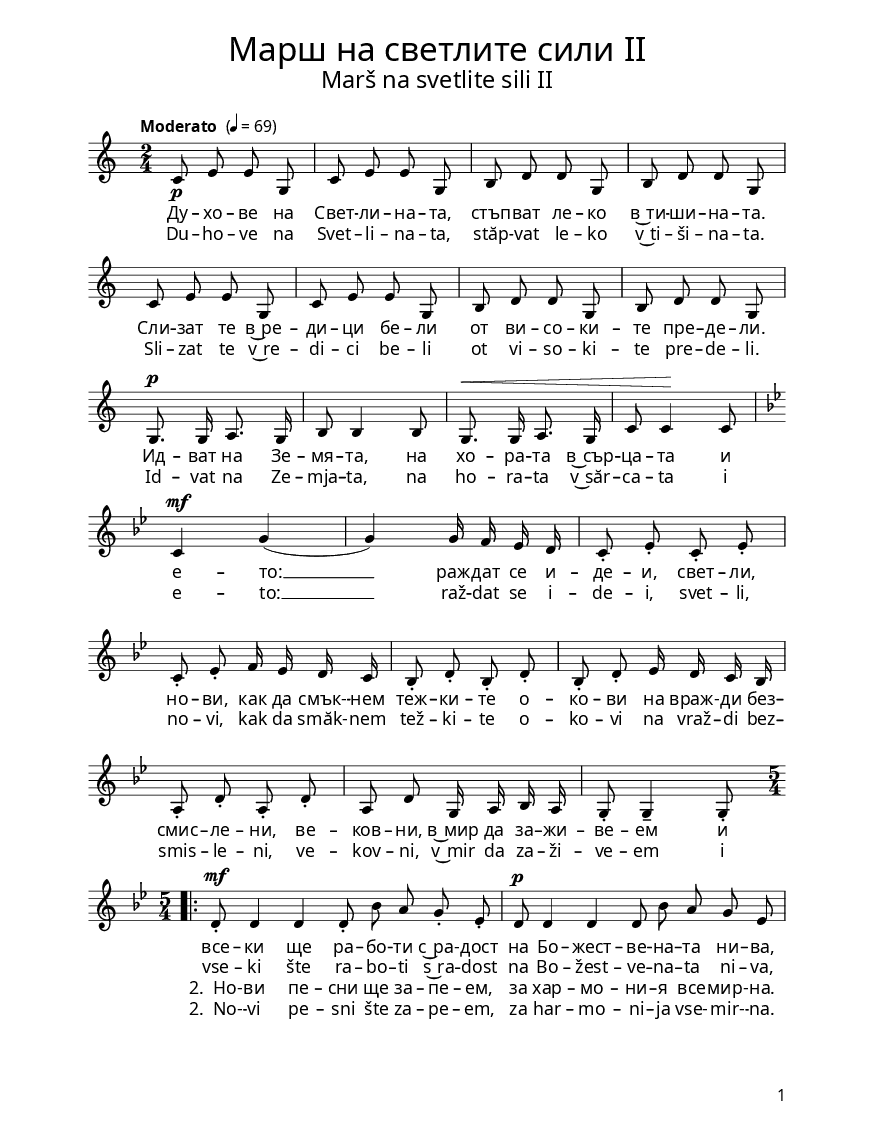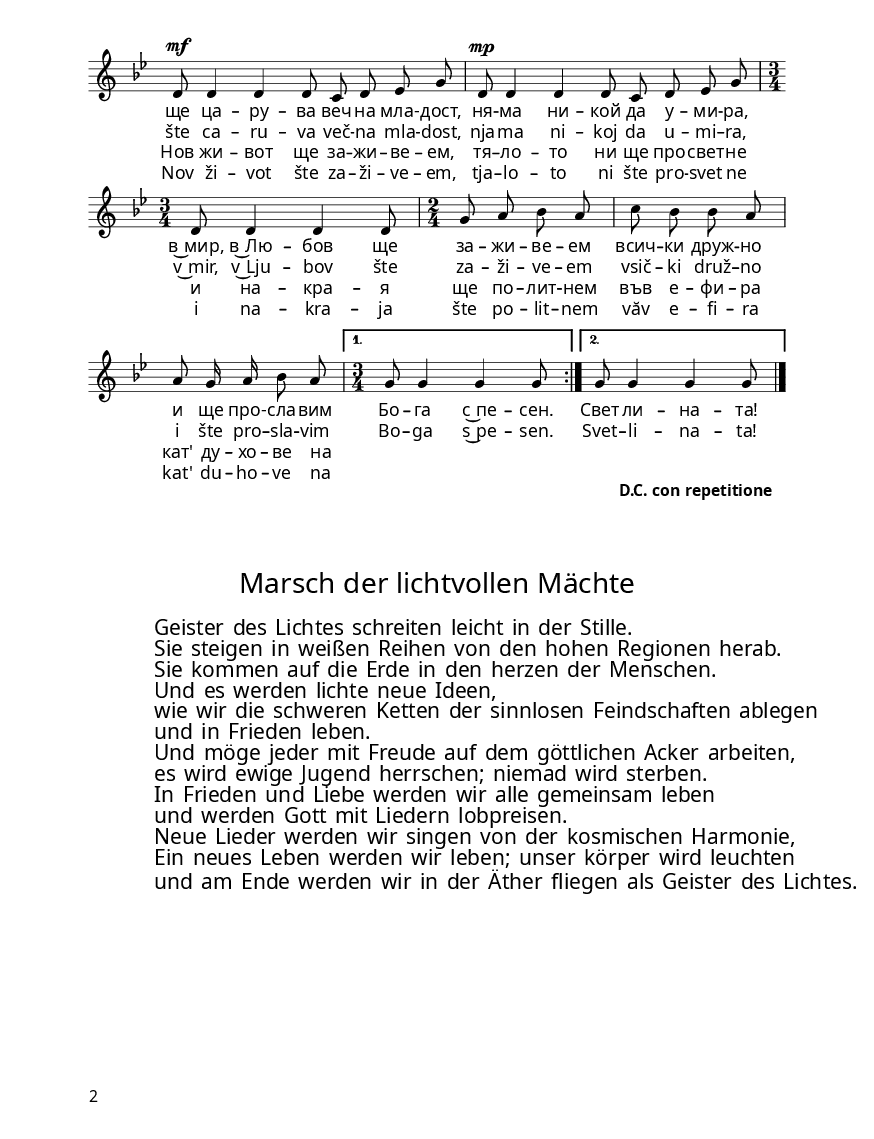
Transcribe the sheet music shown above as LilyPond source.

\version "2.24.1"

% include paper part and global functions
\include "include/globals.ily"

\bookpart {
  \label #'ref162_2
  \tocItem \markup "Марш на светлите сили II – Marš na svetlite sili II"
  \include "include/bookpart-paper.ily"
  \score {
    \include "include/score-layout.ily"

    \new Voice \relative c' {
      \clef treble
      \key c \major
      \time 2/4
      \tempoFunc "Moderato " 4 "69"

      \autoBeamOff


      c8 \p e e g, | c8 e e g, | b d d g, | b d d g, | \break

     c8 e e g, |c8 e e g, | b d d g, |  b d d g, | \break

      g8.^\p g16 a8. g16 | b8 b4 b8 | g8.^\< g16 a8. g16 |  c8 c4  \! c8 | \break

      \key g \minor  c4^\mf  g'4 (g4) g16 f es d |  c8\staccato es\staccato c\staccato es\staccato |\break

      c\staccato es\staccato f16 es d c | bes8\staccato d\staccato bes\staccato d\staccato | bes\staccato d\staccato es16 d c bes | a8\staccato d\staccato a\staccato d\staccato | a d g,16 a bes a | g8\staccato g4-- g8\staccato | \break

      \bar ".|:" \repeat volta 2 {

        \time 5/4 d'8\staccato^\mf d4 d4 d8\staccato bes'8 a g\staccato es\staccato |

        d8^\p  d4 d4 d8 bes'8 a8 g es | \break

        d8^\mf  d4  d4 d8 c d es g |

        d^\mp  d4 d4 d8 c8 d8 es g | \break

        \time 3/4 d8 d4 d4 d8 | \time 2/4 g8 a bes a |c bes bes a | \break

        a g16 a bes8 a8 |
        \time 3/4
      }

      \alternative {
        { g8 g4 g4 g8}
        { g8 g4 g4 g8\bar "|." }
      }


    }

    \addlyrics {
      Ду -- хо -- ве на Свет -- ли -- на -- та, стъп -- ват ле -- ко в~ти -- ши -- на -- та.

      Сли --  зат те в~ре -- ди -- ци бе -- ли от ви -- со -- ки -- те пре -- де -- ли.

      Ид  -- ват на Зе -- мя -- та, на хо -- ра -- та в~сър -- ца -- та

      и е -- то: __ раж -- дат се и -- де -- и, свет --  ли, но -- ви,

      как да "смък-" -- нем теж -- ки -- те о -- ко -- ви на

      "враж-" -- ди без -- смис -- ле -- ни, ве -- ков -- ни, в~мир да за -- жи -- ве -- ем



      и все -- ки ще ра -- бо -- ти "с~ра-" -- дост на Бо -- жест -- ве -- на -- та ни -- ва,

      ще ца -- ру -- ва веч -- на "мла-" -- дост, ня -- ма ни -- кой да у -- ми -- ра,

      в~мир, в~Лю -- бов ще за -- жи -- ве -- ем

      всич -- ки друж -- но и ще "про-" -- сла -- вим Бо -- га с~пе -- сен. Свет -- ли -- на -- та!






    }

    \addlyrics {
      Du -- ho -- ve na Svet -- li -- na -- ta, stăp -- vat le -- ko v~ti -- ši -- na -- ta.

      Sli --  zat te v~re -- di -- ci be -- li ot vi -- so -- ki -- te pre -- de -- li.

      Id  -- vat na Ze -- mja -- ta, na ho -- ra -- ta v~săr -- ca -- ta

      i e -- to: __ raž -- dat se i -- de -- i, svet --  li, no -- vi,

      kak da "smăk-" -- nem tež -- ki -- te o -- ko -- vi na

      vraž -- di bez -- smis -- le -- ni, ve -- kov -- ni, v~mir da za -- ži -- ve -- em



      i vse -- ki šte ra -- bo -- ti s~ra -- dost na Bo -- žest -- ve -- na -- ta ni -- va,

      šte ca -- ru -- va več -- na mla -- dost, nja -- ma ni -- koj da u -- mi -- ra,

      v~mir, v~Lju -- bov šte za -- ži -- ve -- em

      vsič -- ki druž -- no i šte pro -- sla -- vim Bo -- ga s~pe -- sen. Svet -- li -- na -- ta!

    }


    \addlyrics {
      " " " " " " " " " " " " " " " "

      " " " " " " " " " " " " " " " "

      " " " " " " " " " " " " " " " " " "

      " " " " " " " " " " " " " " " " " " " " " " " " " " " "

      " " " " " " " " " " " " " " " " " "    " " " " " " " " " " " " " " " " " " " " " " " " " " " "

      " " " " " " " " " " " " " " " " " "    " " " " " " " " " " " " " " " " " " " " " " " " " " " "

      "2.  Но-"   -- ви пе -- сни ще за -- пе -- ем, за хар -- мо -- ни -- я все -- "мир-" -- на.

      Нов жи -- вот ще за -- жи -- ве -- ем, тя -- ло -- то ни ще про -- свет -- не

      и на -- кра -- я ще по -- лит -- нем във е -- фи -- ра кат' ду -- хо -- ве на


      " " " " " " " " " " " " " " " " " "

      " " " " " " " " " " " " " " " " " "
    }

    \addlyrics {
      " " " " " " " " " " " " " " " "

      " " " " " " " " " " " " " " " "

      " " " " " " " " " " " " " " " " " "

      " " " " " " " " " " " " " " " " " " " " " " " " " " " "

      " " " " " " " " " " " " " " " " " "    " " " " " " " " " " " " " " " " " " " " " " " " " " " "

      " " " " " " " " " " " " " " " " " "    " " " " " " " " " " " " " " " " " " " " " " " " " " " "

      "2.  No-"   -- vi pe -- sni šte za -- pe -- em, za har -- mo -- ni -- ja "vse-" -- "mir-" -- na.

      Nov ži -- vot šte za -- ži -- ve -- em, tja -- lo -- to ni šte pro -- svet -- ne

      i na -- kra -- ja šte po -- lit -- nem văv e -- fi -- ra kat' du -- ho -- ve na


      " " " " " " " " " " " " " " " " " "

      " " " " " " " " " " " " " " " " " "
    }


    \header {
      title = \titleFunc "Марш на светлите сили II" "Marš na svetlite sili II"
    }

    \midi{}

  } % score

  \markup \dc-one "D.C. con repetitione"

  \markup \empty-two

  % include foreign translation(s) of the song
  \version "2.24.0"

\markup \fill-line { \fontsize #deTitleFontSize "Marsch der lichtvollen Mächte" }
\markup \null
\markup \null
\markup \fontsize #deCoupletFontSize {
  \hspace #5
  \override #`(baseline-skip . ,deCoupletBaselineSkip)

  \column {

    \line { " "Geister des Lichtes schreiten leicht in der Stille. }

    \line { " "Sie steigen in weißen Reihen von den hohen Regionen herab. }

    \line { " "Sie kommen auf die Erde in den herzen der Menschen. }

    \line { " "Und es werden lichte neue Ideen, }

    \line { " "    wie wir die schweren Ketten der sinnlosen Feindschaften ablegen}
    \line { " "und in Frieden leben.  }

    \line {
      " "Und möge jeder mit Freude auf dem göttlichen Acker arbeiten,
    }
    \line { " "es wird ewige Jugend herrschen; niemad wird sterben. }

    \line { " "In Frieden und Liebe werden wir alle gemeinsam leben }

    \line { " "    und werden Gott mit Liedern lobpreisen.  }

    \line { " "Neue Lieder werden wir singen von der kosmischen Harmonie, }

    \line { " "Ein neues Leben werden wir leben; unser körper wird leuchten  }

    \line { " "und am Ende werden wir in der Äther fliegen als Geister des Lichtes.  }

  }
}


} % bookpart

% Più mosso
%
